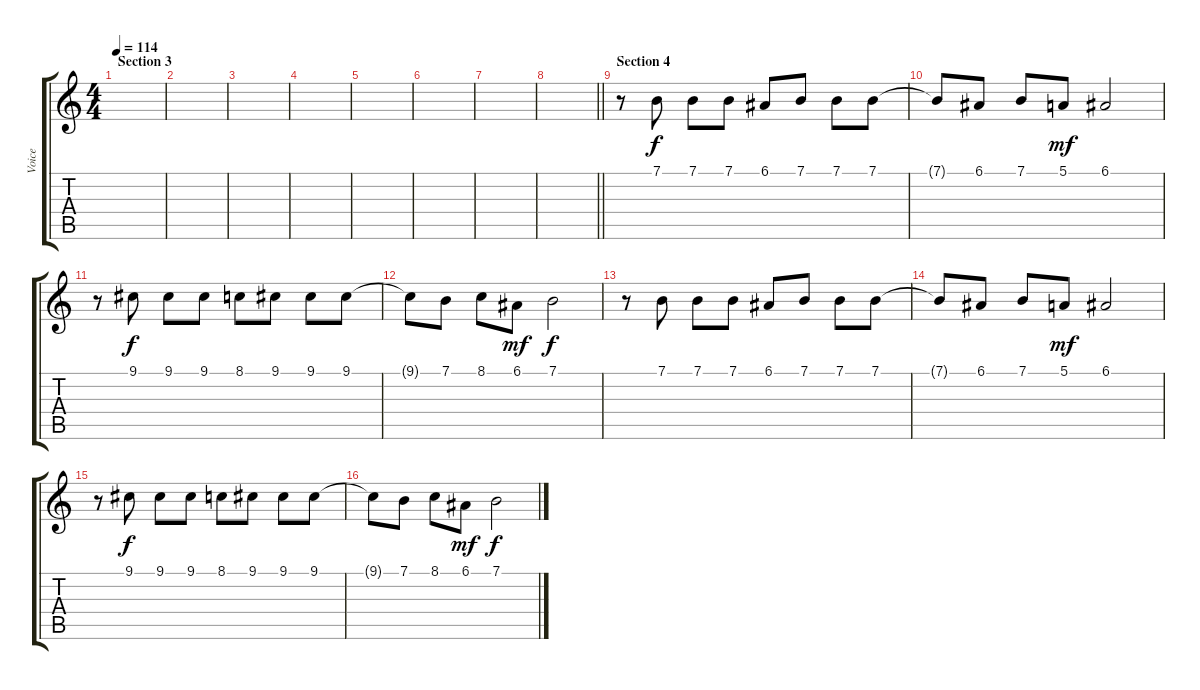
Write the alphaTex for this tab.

\track ("Voice" "Voice") {instrument lead2sawtooth}
\staff {score tabs}
\tuning (E4 B3 G3 D3 A2 E2) {hide}
\ts (4 4)
\section ("" "Section 3")
\tempo 114
\clef g2
\ks c
|
|
|
|
|
|
|
\barLineRight lightlight
|
\section ("" "Section 4")
r.8 7.1.8 7.1.8 7.1.8 6.1.8 7.1.8 7.1.8 7.1.8 |
7.1{t}.8 6.1.8 7.1.8 5.1.8{dy mf} 6.1.2 |
r.8 9.1.8{dy f} 9.1.8 9.1.8 8.1.8 9.1.8 9.1.8 9.1.8 |
9.1{t}.8 7.1.8 8.1.8 6.1.8{dy mf} 7.1.2{dy f} |
r.8 7.1.8 7.1.8 7.1.8 6.1.8 7.1.8 7.1.8 7.1.8 |
7.1{t}.8 6.1.8 7.1.8 5.1.8{dy mf} 6.1.2 |
r.8 9.1.8{dy f} 9.1.8 9.1.8 8.1.8 9.1.8 9.1.8 9.1.8 |
9.1{t}.8 7.1.8 8.1.8 6.1.8{dy mf} 7.1.2{dy f}
